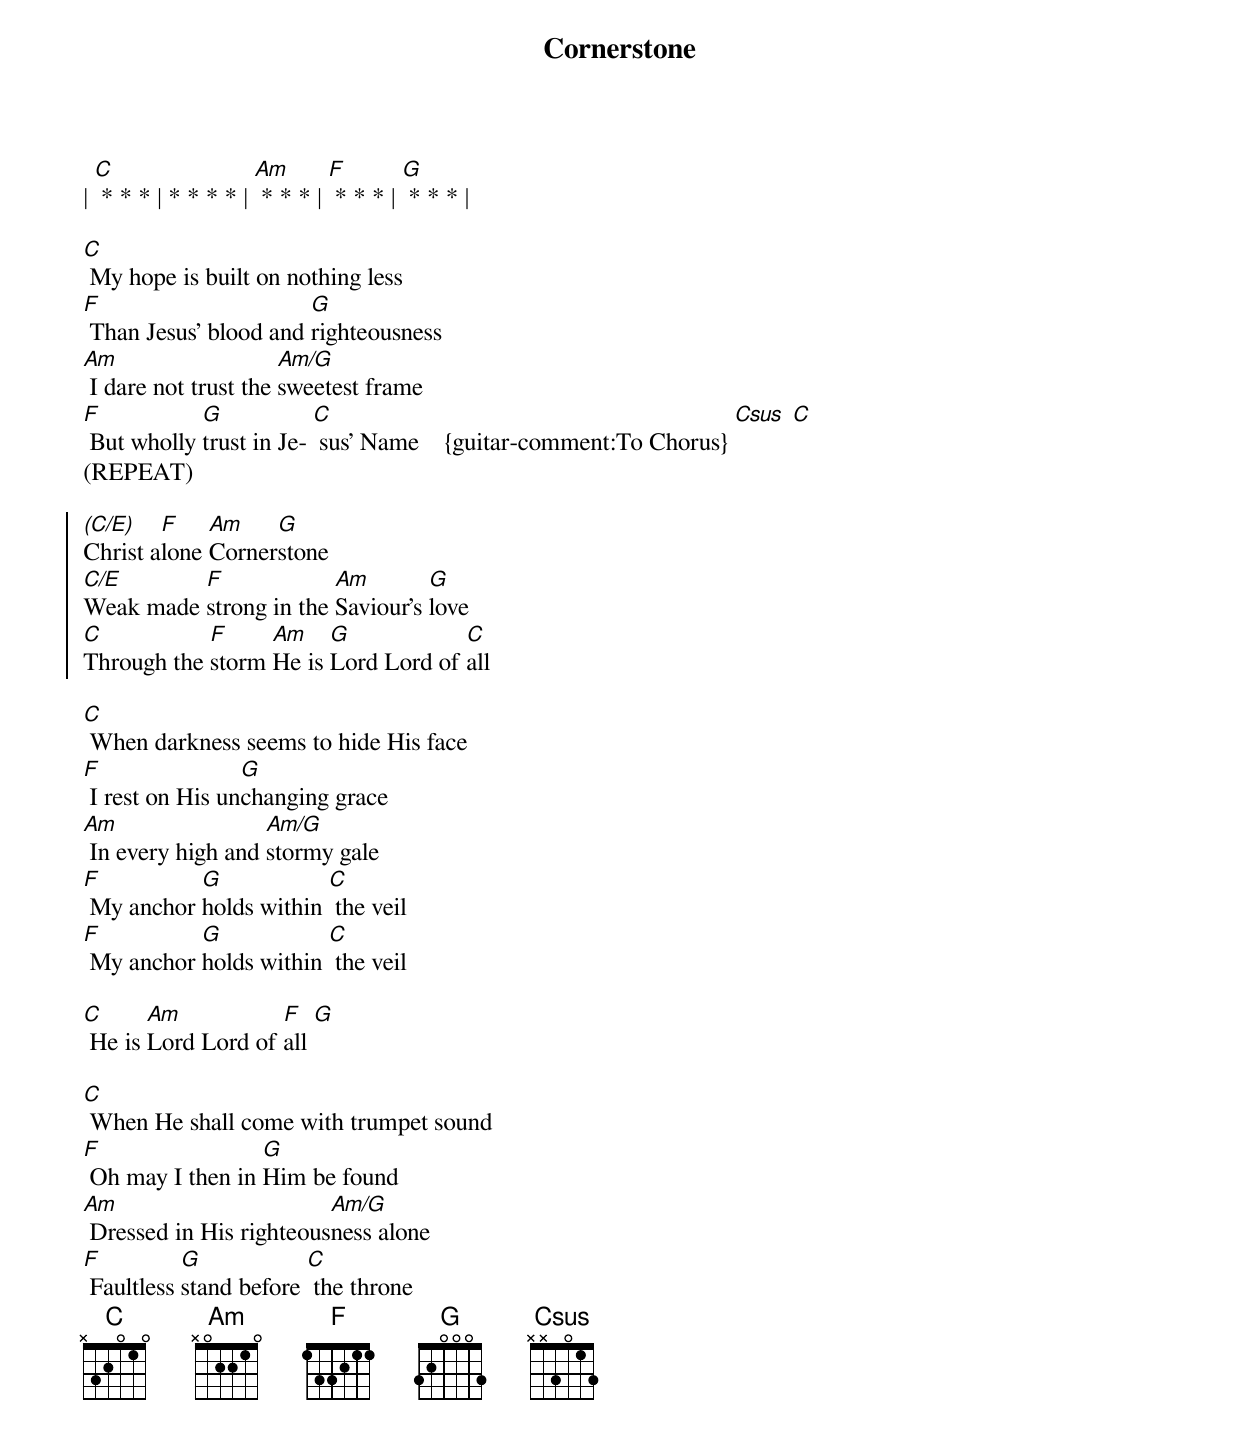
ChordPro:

{title: Cornerstone}
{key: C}
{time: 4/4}
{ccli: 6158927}
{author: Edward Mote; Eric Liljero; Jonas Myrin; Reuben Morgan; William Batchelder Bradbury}
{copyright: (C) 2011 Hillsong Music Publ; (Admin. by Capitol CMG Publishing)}

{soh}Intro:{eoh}
| [C] * * * | * * * * | [Am] * * * | [F] * * * | [G] * * * |

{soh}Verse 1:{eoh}
[C] My hope is built on nothing less
[F] Than Jesus' blood and [G]righteousness
[Am] I dare not trust the [Am/G]sweetest frame
[F] But wholly [G]trust in Je- [C] sus' Name    {guitar-comment:To Chorus} [Csus] [C]
(REPEAT)

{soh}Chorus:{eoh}
{start_of_chorus}
[(C/E)]Christ a[F]lone [Am]Corner[G]stone
[C/E]Weak made [F]strong in the [Am]Saviour's [G]love
[C]Through the [F]storm [Am]He is [G]Lord Lord of [C]all
{end_of_chorus}

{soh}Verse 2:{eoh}
[C] When darkness seems to hide His face
[F] I rest on His un[G]changing grace
[Am] In every high and [Am/G]stormy gale
[F] My anchor [G]holds within [C] the veil
[F] My anchor [G]holds within [C] the veil

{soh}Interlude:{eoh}
[C] He is [Am]Lord Lord of [F]all [G]

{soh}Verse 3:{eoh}
[C] When He shall come with trumpet sound
[F] Oh may I then in [G]Him be found
[Am] Dressed in His righteous[Am/G]ness alone
[F] Faultless [G]stand before [C] the throne
